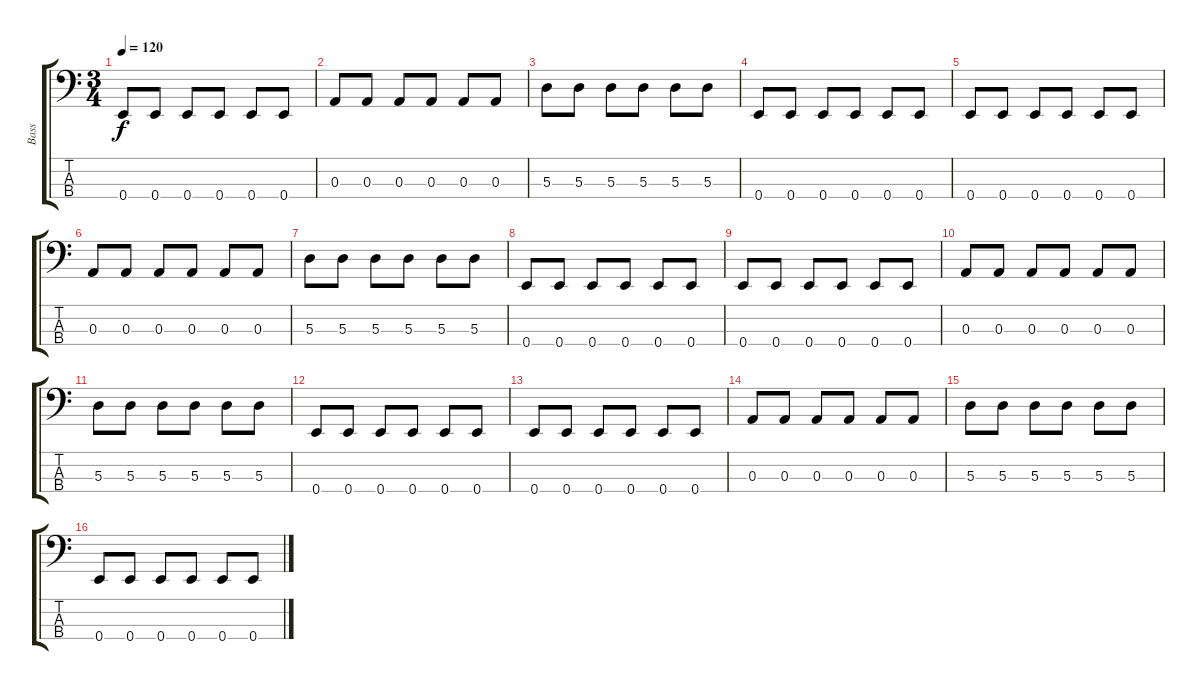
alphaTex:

\track ("Bass" "Bass") {instrument electricbassfinger}
\staff {score tabs}
\tuning (G2 D2 A1 E1) {hide}
\ts (3 4)
\tempo 120
\clef f4
\ks c
0.4.8{dy f} 0.4.8 0.4.8 0.4.8 0.4.8 0.4.8 |
0.3.8 0.3.8 0.3.8 0.3.8 0.3.8 0.3.8 |
5.3.8 5.3.8 5.3.8 5.3.8 5.3.8 5.3.8 |
0.4.8 0.4.8 0.4.8 0.4.8 0.4.8 0.4.8 |
0.4.8 0.4.8 0.4.8 0.4.8 0.4.8 0.4.8 |
0.3.8 0.3.8 0.3.8 0.3.8 0.3.8 0.3.8 |
5.3.8 5.3.8 5.3.8 5.3.8 5.3.8 5.3.8 |
0.4.8 0.4.8 0.4.8 0.4.8 0.4.8 0.4.8 |
0.4.8 0.4.8 0.4.8 0.4.8 0.4.8 0.4.8 |
0.3.8 0.3.8 0.3.8 0.3.8 0.3.8 0.3.8 |
5.3.8 5.3.8 5.3.8 5.3.8 5.3.8 5.3.8 |
0.4.8 0.4.8 0.4.8 0.4.8 0.4.8 0.4.8 |
0.4.8 0.4.8 0.4.8 0.4.8 0.4.8 0.4.8 |
0.3.8 0.3.8 0.3.8 0.3.8 0.3.8 0.3.8 |
5.3.8 5.3.8 5.3.8 5.3.8 5.3.8 5.3.8 |
0.4.8 0.4.8 0.4.8 0.4.8 0.4.8 0.4.8
